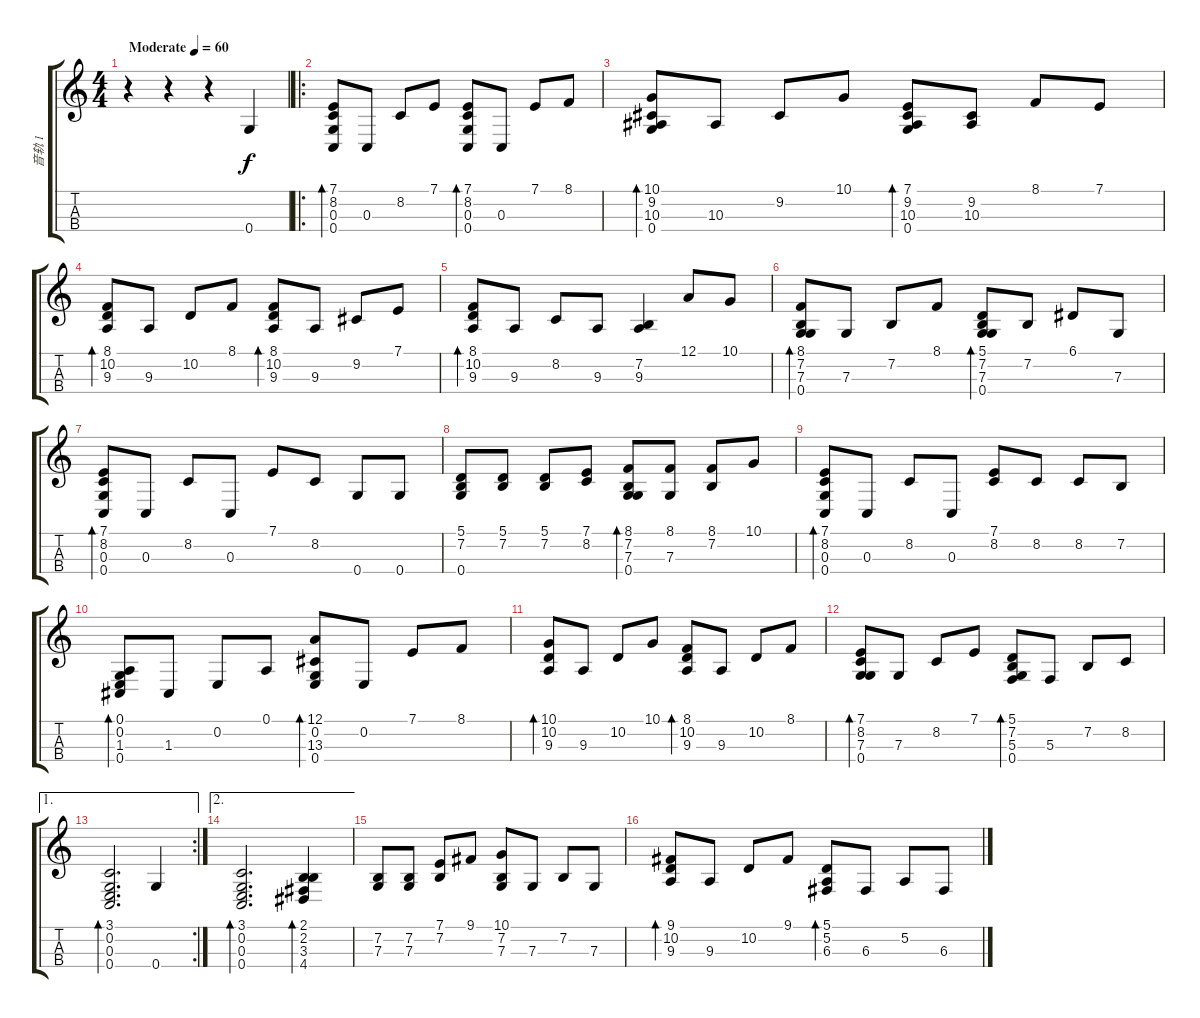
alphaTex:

\track ("音轨 1" "音轨 1") {instrument acousticguitarsteel}
\staff {score tabs}
\tuning (A2 E2 C2 G2) {hide}
\ts (4 4)
\tempo (60 "Moderate")
\clef g2
\ks c
r.4{dy f instrument acousticguitarsteel} r.4 r.4 0.4.4 |
\ro
(7.1 8.2 0.3 0.4).8{bd 60} 0.3.8 8.2.8 7.1.8 (7.1 8.2 0.3 0.4).8{bd 60} 0.3.8 7.1.8 8.1.8 |
(10.1 9.2 10.3 0.4).8{bd 60} 10.3.8 9.2.8 10.1.8 (7.1 9.2 10.3 0.4).8{bd 60} (9.2 10.3).8 8.1.8 7.1.8 |
(8.1 10.2 9.3).8{bd 60} 9.3.8 10.2.8 8.1.8 (8.1 10.2 9.3).8{bd 60} 9.3.8 9.2.8 7.1.8 |
(8.1 10.2 9.3).8{bd 60} 9.3.8 8.2.8 9.3.8 (7.2 9.3).4 12.1.8 10.1.8 |
(8.1 7.2 7.3 0.4).8{bd 60} 7.3.8 7.2.8 8.1.8 (5.1 7.2 7.3 0.4).8{bd 60} 7.2.8 6.1.8 7.3.8 |
(7.1 8.2 0.3 0.4).8{bd 60} 0.3.8 8.2.8 0.3.8 7.1.8 8.2.8 0.4.8 0.4.8 |
(5.1 7.2 0.4).8 (5.1 7.2).8 (5.1 7.2).8 (7.1 8.2).8 (8.1 7.2 7.3 0.4).8{bd 60} (8.1 7.3).8 (8.1 7.2).8 10.1.8 |
(7.1 8.2 0.3 0.4).8{bd 60} 0.3.8 8.2.8 0.3.8 (7.1 8.2).8 8.2.8 8.2.8 7.2.8 |
(0.1 0.2 1.3 0.4).8{bd 60} 1.3.8 0.2.8 0.1.8 (12.1 0.2 13.3 0.4).8{bd 60} 0.2.8 7.1.8 8.1.8 |
(10.1 10.2 9.3).8{bd 60} 9.3.8 10.2.8 10.1.8 (8.1 10.2 9.3).8{bd 60} 9.3.8 10.2.8 8.1.8 |
(7.1 8.2 7.3 0.4).8{bd 60} 7.3.8 8.2.8 7.1.8 (5.1 7.2 5.3 0.4).8{bd 60} 5.3.8 7.2.8 8.2.8 |
\ae 1
\rc 2
(3.1 0.2 0.3 0.4).2{d bd 60} 0.4.4 |
\ae 2
(3.1 0.2 0.3 0.4).2{d bd 60} (2.1 2.2 3.3 4.4).4{bd 60} |
(7.2 7.3).8 (7.2 7.3).8 (7.1 7.2).8 9.1.8 (10.1 7.2 7.3).8 7.3.8 7.2.8 7.3.8 |
(9.1 10.2 9.3).8{bd 60} 9.3.8 10.2.8 9.1.8 (5.1 5.2 6.3).8{bd 60} 6.3.8 5.2.8 6.3.8
